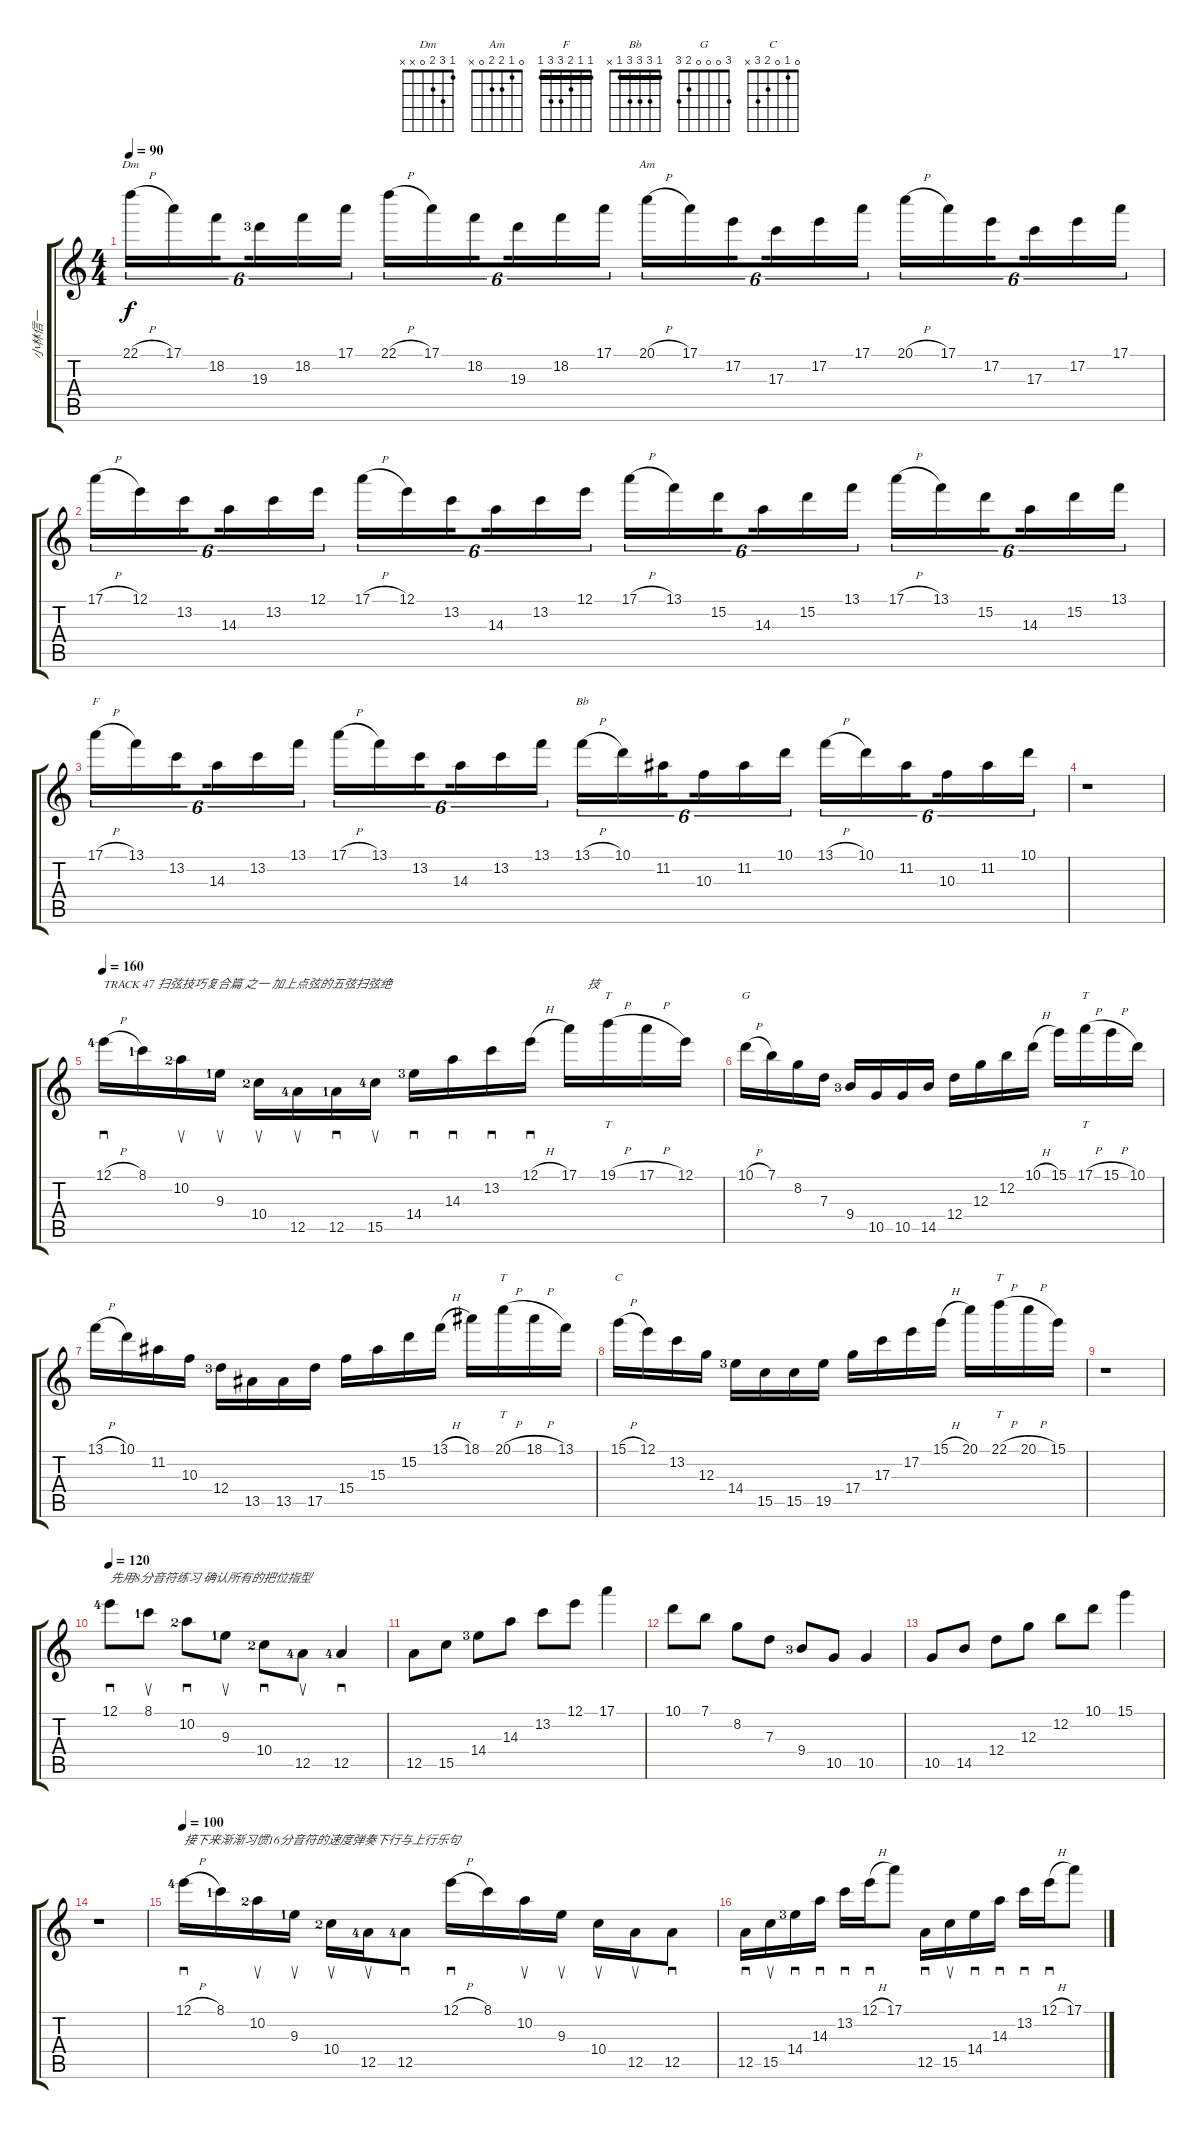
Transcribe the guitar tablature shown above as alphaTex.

\track ("小林信一" "小林信一") {instrument overdrivenguitar}
\staff {score tabs}
\tuning (E4 B3 G3 D3 A2 E2) {hide}
\chord ("Dm" 1 3 2 0 x x)
\chord ("Am" 0 1 2 2 0 x)
\chord ("F" 1 1 2 3 3 1) {barre 1}
\chord ("Bb" 1 3 3 3 1 x) {barre 1}
\chord ("G" 3 0 0 0 2 3)
\chord ("C" 0 1 0 2 3 x)
\ts (4 4)
\tempo 90
\clef g2
\ks c
22.1{h}.16{tu (6 4) ch "Dm" dy f} 17.1.16{tu (6 4)} 18.2.16{tu (6 4) beam splitsecondary} 19.3{lf 4}.16{tu (6 4)} 18.2.16{tu (6 4)} 17.1.16{tu (6 4)} 22.1{h}.16{tu (6 4)} 17.1.16{tu (6 4)} 18.2.16{tu (6 4) beam splitsecondary} 19.3.16{tu (6 4)} 18.2.16{tu (6 4)} 17.1.16{tu (6 4)} 20.1{h}.16{tu (6 4) ch "Am"} 17.1.16{tu (6 4)} 17.2.16{tu (6 4) beam splitsecondary} 17.3.16{tu (6 4)} 17.2.16{tu (6 4)} 17.1.16{tu (6 4)} 20.1{h}.16{tu (6 4)} 17.1.16{tu (6 4)} 17.2.16{tu (6 4) beam splitsecondary} 17.3.16{tu (6 4)} 17.2.16{tu (6 4)} 17.1.16{tu (6 4)} |
17.1{h}.16{tu (6 4)} 12.1.16{tu (6 4)} 13.2.16{tu (6 4) beam splitsecondary} 14.3.16{tu (6 4)} 13.2.16{tu (6 4)} 12.1.16{tu (6 4)} 17.1{h}.16{tu (6 4)} 12.1.16{tu (6 4)} 13.2.16{tu (6 4) beam splitsecondary} 14.3.16{tu (6 4)} 13.2.16{tu (6 4)} 12.1.16{tu (6 4)} 17.1{h}.16{tu (6 4)} 13.1.16{tu (6 4)} 15.2.16{tu (6 4) beam splitsecondary} 14.3.16{tu (6 4)} 15.2.16{tu (6 4)} 13.1.16{tu (6 4)} 17.1{h}.16{tu (6 4)} 13.1.16{tu (6 4)} 15.2.16{tu (6 4) beam splitsecondary} 14.3.16{tu (6 4)} 15.2.16{tu (6 4)} 13.1.16{tu (6 4)} |
17.1{h}.16{tu (6 4) ch "F"} 13.1.16{tu (6 4)} 13.2.16{tu (6 4) beam splitsecondary} 14.3.16{tu (6 4)} 13.2.16{tu (6 4)} 13.1.16{tu (6 4)} 17.1{h}.16{tu (6 4)} 13.1.16{tu (6 4)} 13.2.16{tu (6 4) beam splitsecondary} 14.3.16{tu (6 4)} 13.2.16{tu (6 4)} 13.1.16{tu (6 4)} 13.1{h}.16{tu (6 4) ch "Bb"} 10.1.16{tu (6 4)} 11.2.16{tu (6 4) beam splitsecondary} 10.3.16{tu (6 4)} 11.2.16{tu (6 4)} 10.1.16{tu (6 4)} 13.1{h}.16{tu (6 4)} 10.1.16{tu (6 4)} 11.2.16{tu (6 4) beam splitsecondary} 10.3.16{tu (6 4)} 11.2.16{tu (6 4)} 10.1.16{tu (6 4)} |
r.1 |
\tempo 160
12.1{h lf 5}.16{sd txt "TRACK 47 扫弦技巧复合篇 之一 加上点弦的五弦扫弦绝"} 8.1{lf 2}.16 10.2{lf 3}.16{su} 9.3{lf 2}.16{su} 10.4{lf 3}.16{su} 12.5{lf 5}.16{su} 12.5{lf 2}.16{sd} 15.5{lf 5}.16{su} 14.4{lf 4}.16{sd} 14.3.16{sd} 13.2.16{sd} 12.1{h}.16{sd} 17.1.16{txt "      技"} 19.1{h}.16{tt} 17.1{h}.16 12.1.16 |
10.1{h}.16{ch "G"} 7.1.16 8.2.16 7.3.16 9.4{lf 4}.16 10.5.16 10.5.16 14.5.16 12.4.16 12.3.16 12.2.16 10.1{h}.16 15.1.16 17.1{h}.16{tt} 15.1{h}.16 10.1.16 |
13.1{h}.16 10.1.16 11.2.16 10.3.16 12.4{lf 4}.16 13.5.16 13.5.16 17.5.16 15.4.16 15.3.16 15.2.16 13.1{h}.16 18.1.16 20.1{h}.16{tt} 18.1{h}.16 13.1.16 |
15.1{h}.16{ch "C"} 12.1.16 13.2.16 12.3.16 14.4{lf 4}.16 15.5.16 15.5.16 19.5.16 17.4.16 17.3.16 17.2.16 15.1{h}.16 20.1.16 22.1{h}.16{tt} 20.1{h}.16 15.1.16 |
r.1 |
\tempo 120
12.1{lf 5}.8{sd txt "先用8分音符练习 确认所有的把位指型"} 8.1{lf 2}.8{su} 10.2{lf 3}.8{sd} 9.3{lf 2}.8{su} 10.4{lf 3}.8{sd} 12.5{lf 5}.8{su} 12.5{lf 5}.4{sd} |
12.5.8 15.5.8 14.4{lf 4}.8 14.3.8 13.2.8 12.1.8 17.1.4 |
10.1.8 7.1.8 8.2.8 7.3.8 9.4{lf 4}.8 10.5.8 10.5.4 |
10.5.8 14.5.8 12.4.8 12.3.8 12.2.8 10.1.8 15.1.4 |
r.1 |
\tempo 100
12.1{h lf 5}.16{sd txt "接下来渐渐习惯16分音符的速度弹奏下行与上行乐句"} 8.1{lf 2}.16 10.2{lf 3}.16{su} 9.3{lf 2}.16{su} 10.4{lf 3}.16{su} 12.5{lf 5}.16{su} 12.5{lf 5}.8{sd} 12.1{h}.16{sd} 8.1.16 10.2.16{su} 9.3.16{su} 10.4.16{su} 12.5.16{su} 12.5.8{sd} |
12.5.16{sd} 15.5.16{su} 14.4{lf 4}.16{sd} 14.3.16{sd} 13.2.16{sd} 12.1{h}.16{sd} 17.1.8 12.5.16{sd} 15.5.16{su} 14.4.16{sd} 14.3.16{sd} 13.2.16{sd} 12.1{h}.16{sd} 17.1.8
